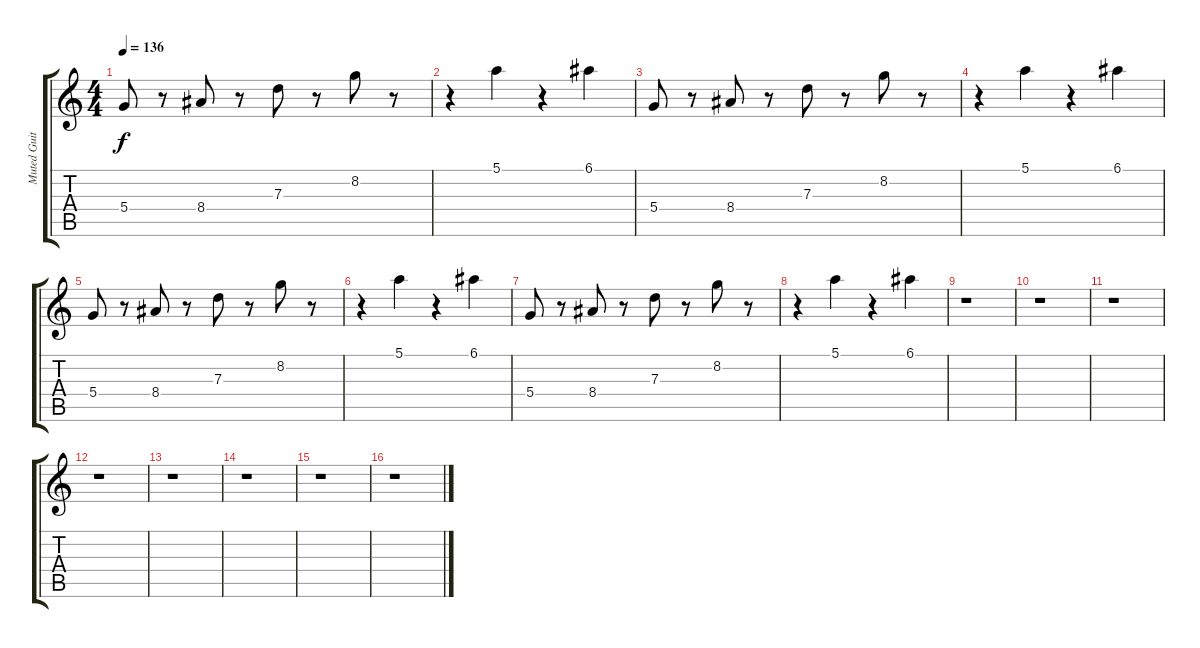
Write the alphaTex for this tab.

\track ("Muted Guitar w/Wah" "Muted Guit") {instrument electricguitarmuted}
\staff {score tabs}
\tuning (E4 B3 G3 D3 A2 E2) {hide}
\ts (4 4)
\tempo 136
\clef g2
\ks c
5.4.8{dy f} r.8 8.4.8 r.8 7.3.8 r.8 8.2.8 r.8 |
r.4 5.1.4 r.4 6.1.4 |
5.4.8 r.8 8.4.8 r.8 7.3.8 r.8 8.2.8 r.8 |
r.4 5.1.4 r.4 6.1.4 |
5.4.8 r.8 8.4.8 r.8 7.3.8 r.8 8.2.8 r.8 |
r.4 5.1.4 r.4 6.1.4 |
5.4.8 r.8 8.4.8 r.8 7.3.8 r.8 8.2.8 r.8 |
r.4 5.1.4 r.4 6.1.4 |
r.1 |
r.1 |
r.1 |
r.1 |
r.1 |
r.1 |
r.1 |
r.1
